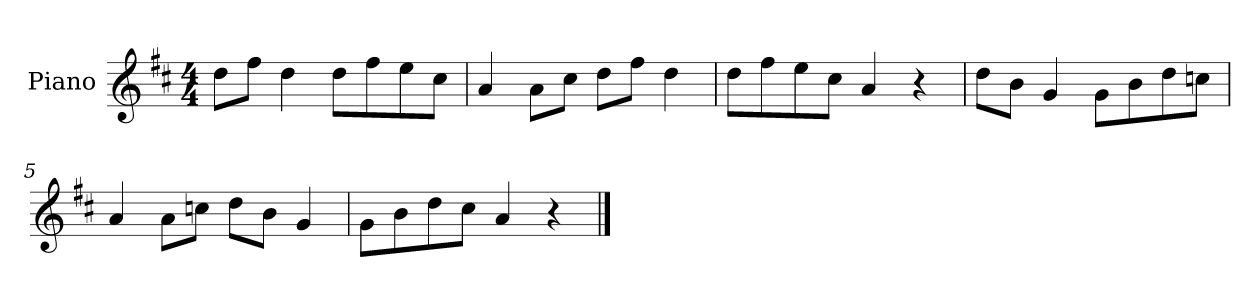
**kern
*part1
*staff1
*I"Piano
*I'P-no
*clefG2
*k[f#c#]
*M4/4
*MM90
=1
8dd\L
8ff#\J
4dd\
8dd\L
8ff#\
8ee\
8cc#\J
=2
4a/
8a\L
8cc#\J
8dd\L
8ff#\J
4dd\
=3
8dd\L
8ff#\
8ee\
8cc#\J
4a/
4r
=4
8dd\L
8b\J
4g/
8g\L
8b\
8dd\
8ccn\J
=5
4a/
8a\L
8ccn\J
8dd\L
8b\J
4g/
!!LO:LB:g=z
=6
8g\L
8b\
8dd\
8cc#\J
4a/
4r
==
*-
